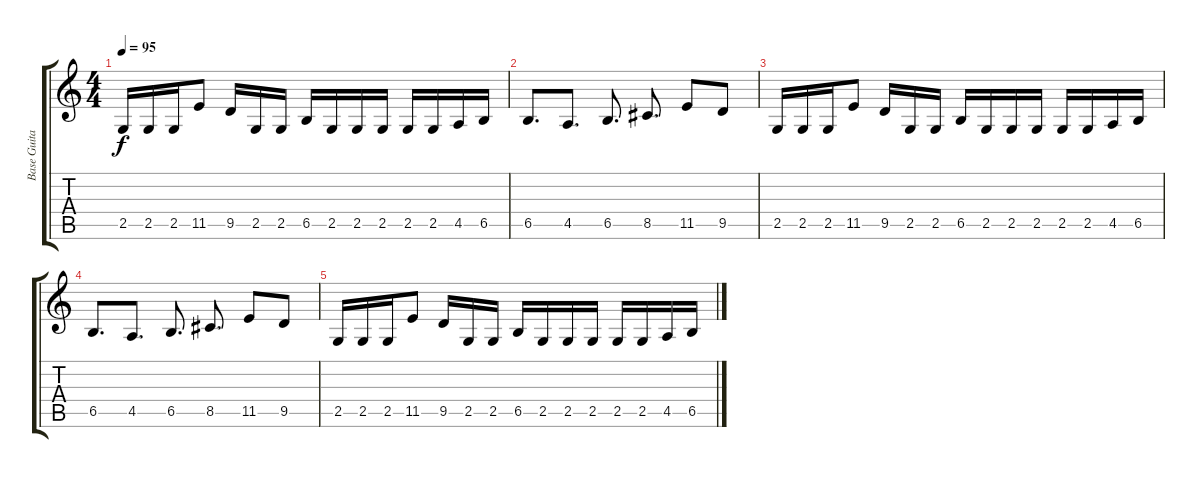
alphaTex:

\track ("Base Guitar" "Base Guita") {instrument electricbassfinger}
\staff {score tabs}
\tuning (C4 G3 Eb3 Bb2 F2 C2) {hide}
\ts (4 4)
\tempo 95
\clef g2
\ks c
2.5.16{dy f} 2.5.16 2.5.16 11.5.8 9.5.16 2.5.16 2.5.16 6.5.16 2.5.16 2.5.16 2.5.16 2.5.16 2.5.16 4.5.16 6.5.16 |
6.5.8{d} 4.5.8{d} 6.5.8{d} 8.5.8{d} 11.5.8 9.5.8 |
2.5.16 2.5.16 2.5.16 11.5.8 9.5.16 2.5.16 2.5.16 6.5.16 2.5.16 2.5.16 2.5.16 2.5.16 2.5.16 4.5.16 6.5.16 |
6.5.8{d} 4.5.8{d} 6.5.8{d} 8.5.8{d} 11.5.8 9.5.8 |
2.5.16 2.5.16 2.5.16 11.5.8 9.5.16 2.5.16 2.5.16 6.5.16 2.5.16 2.5.16 2.5.16 2.5.16 2.5.16 4.5.16 6.5.16
